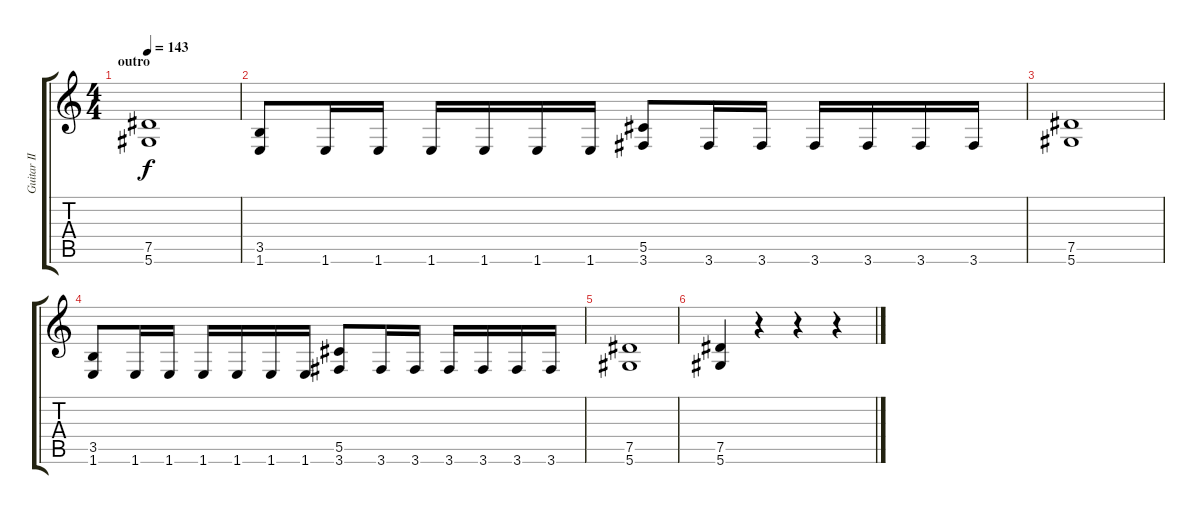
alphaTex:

\track ("Guitar II" "Guitar II") {instrument distortionguitar}
\staff {score tabs}
\tuning (Eb4 Bb3 Gb3 Db3 Ab2 Eb2) {hide}
\ts (4 4)
\section ("" "outro")
\tempo 143
\clef g2
\ks c
(7.5 5.6).1{dy f} |
(3.5 1.6).8 1.6.16 1.6.16 1.6.16 1.6.16 1.6.16 1.6.16 (5.5 3.6).8 3.6.16 3.6.16 3.6.16 3.6.16 3.6.16 3.6.16 |
(7.5 5.6).1 |
(3.5 1.6).8 1.6.16 1.6.16 1.6.16 1.6.16 1.6.16 1.6.16 (5.5 3.6).8 3.6.16 3.6.16 3.6.16 3.6.16 3.6.16 3.6.16 |
(7.5 5.6).1 |
(7.5 5.6).4 r.4 r.4 r.4
